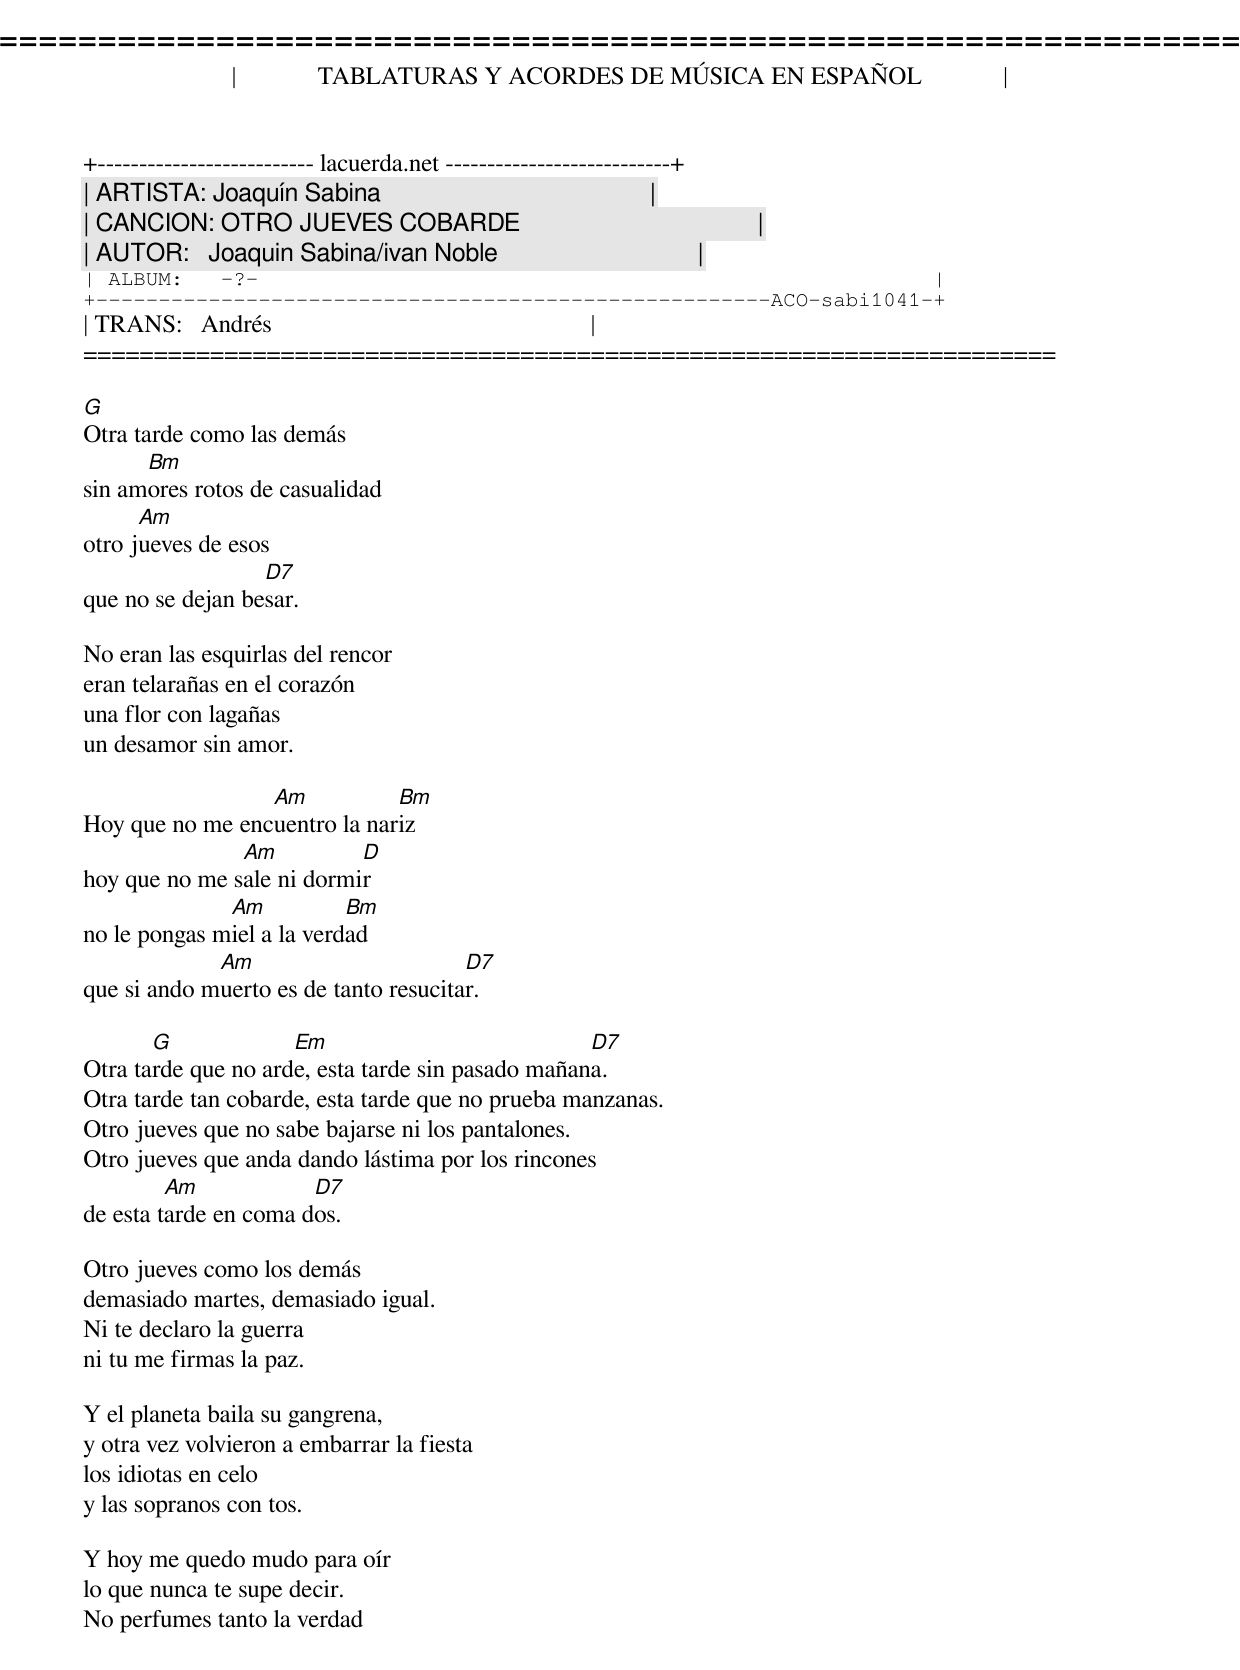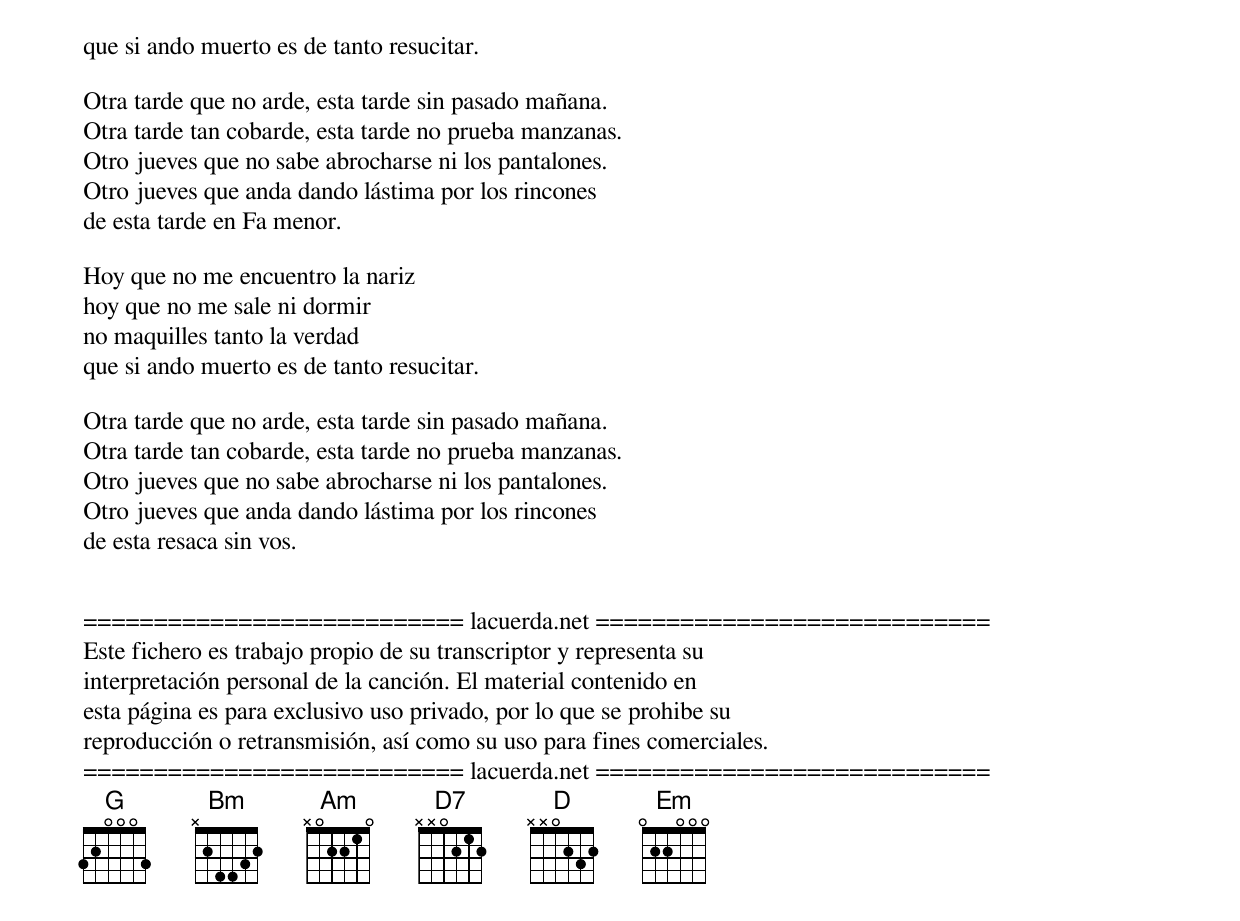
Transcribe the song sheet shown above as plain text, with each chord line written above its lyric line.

=====================================================================
|             TABLATURAS Y ACORDES DE MÚSICA EN ESPAÑOL             |
+-------------------------- lacuerda.net ---------------------------+
| ARTISTA: Joaquín Sabina                                           |
| CANCION: OTRO JUEVES COBARDE                                      |
| AUTOR:   Joaquin Sabina/ivan Noble                                |
| ALBUM:   -?-                                                      |
+------------------------------------------------------ACO-sabi1041-+
| TRANS:   Andrés                                                   |
=====================================================================

G
Otra tarde como las demás
      Bm
sin amores rotos de casualidad
      Am
otro jueves de esos
                  D7
que no se dejan besar.

No eran las esquirlas del rencor
eran telarañas en el corazón
una flor con lagañas
un desamor sin amor.

                 Am           Bm
Hoy que no me encuentro la nariz
               Am          D
hoy que no me sale ni dormir
              Am           Bm
no le pongas miel a la verdad
             Am                        D7
que si ando muerto es de tanto resucitar.

       G             Em                            D7
Otra tarde que no arde, esta tarde sin pasado mañana.
Otra tarde tan cobarde, esta tarde que no prueba manzanas.
Otro jueves que no sabe bajarse ni los pantalones.
Otro jueves que anda dando lástima por los rincones
         Am            D7
de esta tarde en coma dos.

Otro jueves como los demás
demasiado martes, demasiado igual.
Ni te declaro la guerra
ni tu me firmas la paz.

Y el planeta baila su gangrena,
y otra vez volvieron a embarrar la fiesta
los idiotas en celo
y las sopranos con tos.

Y hoy me quedo mudo para oír
lo que nunca te supe decir.
No perfumes tanto la verdad
que si ando muerto es de tanto resucitar.

Otra tarde que no arde, esta tarde sin pasado mañana.
Otra tarde tan cobarde, esta tarde no prueba manzanas.
Otro jueves que no sabe abrocharse ni los pantalones.
Otro jueves que anda dando lástima por los rincones
de esta tarde en Fa menor.

Hoy que no me encuentro la nariz
hoy que no me sale ni dormir
no maquilles tanto la verdad
que si ando muerto es de tanto resucitar.

Otra tarde que no arde, esta tarde sin pasado mañana.
Otra tarde tan cobarde, esta tarde no prueba manzanas.
Otro jueves que no sabe abrocharse ni los pantalones.
Otro jueves que anda dando lástima por los rincones
de esta resaca sin vos.


=========================== lacuerda.net ============================
Este fichero es trabajo propio de su transcriptor y representa su
interpretación personal de la canción. El material contenido en
esta página es para exclusivo uso privado, por lo que se prohibe su
reproducción o retransmisión, así como su uso para fines comerciales.
=========================== lacuerda.net ============================
